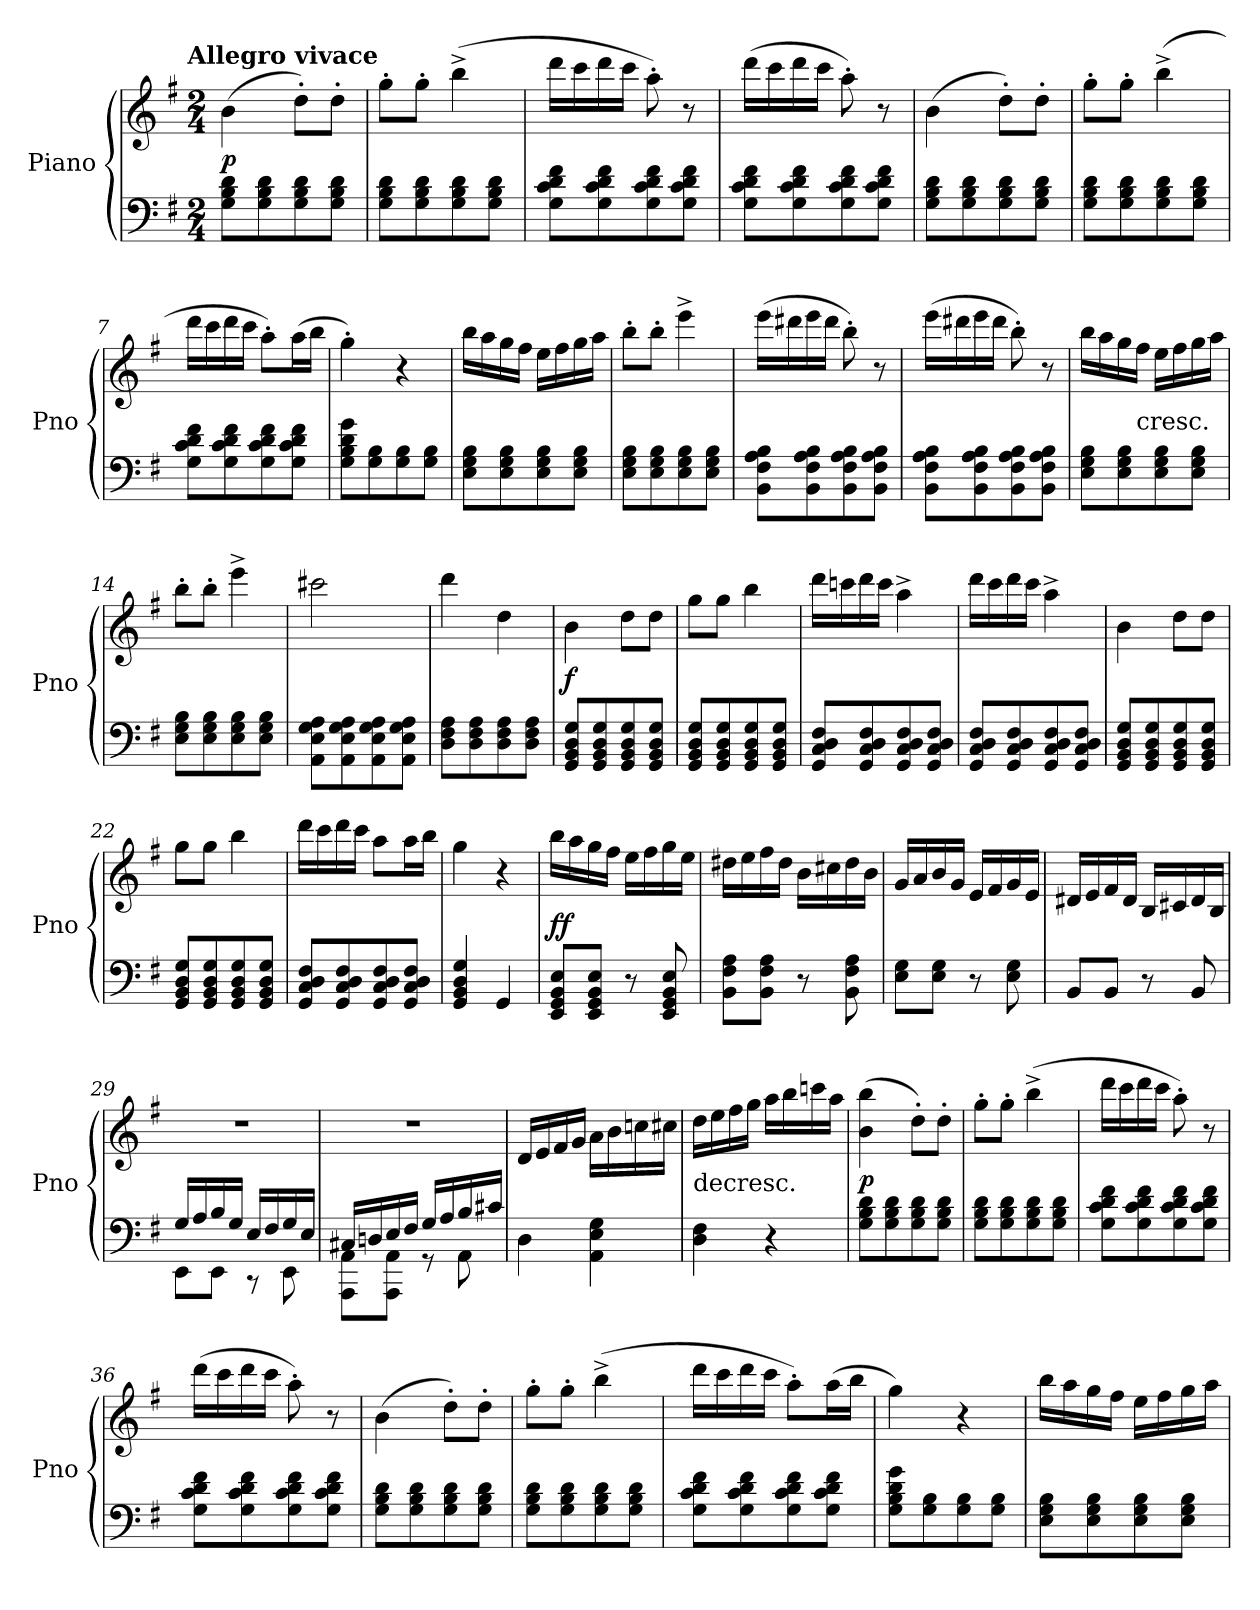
**kern	**kern	**dynam
*part1	*part1	*part1
*staff2	*staff1	*staff1/2
*I"Piano	*	*
*I'Pno	*	*
*clefF4	*clefG2	*
*k[f#]	*k[f#]	*
*G:	*G:	*
!!LO:TX:omd:t=Allegro vivace
*M2/4	*M2/4	*
*MM132	*MM132	*
=1	=1	=1
8G\ 8B\ 8d\L	(4b\	p
8G\ 8B\ 8d\	.	.
8G\ 8B\ 8d\	8dd'\L)	.
8G\ 8B\ 8d\J	8dd'\J	.
=2	=2	=2
8G\ 8B\ 8d\L	8gg'\L	.
8G\ 8B\ 8d\	8gg'\J	.
8G\ 8B\ 8d\	(4bb^\	.
8G\ 8B\ 8d\J	.	.
=3	=3	=3
8G\ 8c\ 8d\ 8f#\L	16ddd\LL	.
.	16ccc\	.
8G\ 8c\ 8d\ 8f#\	16ddd\	.
.	16ccc\JJ	.
8G\ 8c\ 8d\ 8f#\	8aa'\)	.
8G\ 8c\ 8d\ 8f#\J	8r	.
=4	=4	=4
8G\ 8c\ 8d\ 8f#\L	(16ddd\LL	.
.	16ccc\	.
8G\ 8c\ 8d\ 8f#\	16ddd\	.
.	16ccc\JJ	.
8G\ 8c\ 8d\ 8f#\	8aa'\)	.
8G\ 8c\ 8d\ 8f#\J	8r	.
=5	=5	=5
8G\ 8B\ 8d\L	(4b\	.
8G\ 8B\ 8d\	.	.
8G\ 8B\ 8d\	8dd'\L)	.
8G\ 8B\ 8d\J	8dd'\J	.
=6	=6	=6
8G\ 8B\ 8d\L	8gg'\L	.
8G\ 8B\ 8d\	8gg'\J	.
8G\ 8B\ 8d\	(4bb^\	.
8G\ 8B\ 8d\J	.	.
=7	=7	=7
8G\ 8c\ 8d\ 8f#\L	16ddd\LL	.
.	16ccc\	.
8G\ 8c\ 8d\ 8f#\	16ddd\	.
.	16ccc\JJ	.
8G\ 8c\ 8d\ 8f#\	8aa'\L)	.
8G\ 8c\ 8d\ 8f#\J	(16aa\L	.
.	16bb\JJ	.
=8	=8	=8
8G\ 8B\ 8d\ 8g\L	4gg'\)	.
8G\ 8B\	.	.
8G\ 8B\	4r	.
8G\ 8B\J	.	.
=9	=9	=9
8E\ 8G\ 8B\L	16bb\LL	.
.	16aa\	.
8E\ 8G\ 8B\	16gg\	.
.	16ff#\JJ	.
8E\ 8G\ 8B\	16ee\LL	.
.	16ff#\	.
8E\ 8G\ 8B\J	16gg\	.
.	16aa\JJ	.
=10	=10	=10
8E\ 8G\ 8B\L	8bb'\L	.
8E\ 8G\ 8B\	8bb'\J	.
8E\ 8G\ 8B\	4eee^\	.
8E\ 8G\ 8B\J	.	.
=11	=11	=11
8BB\ 8F#\ 8A\ 8B\L	(16eee\LL	.
.	16ddd#X\	.
8BB\ 8F#\ 8A\ 8B\	16eee\	.
.	16ddd#\JJ	.
8BB\ 8F#\ 8A\ 8B\	8bb'\)	.
8BB\ 8F#\ 8A\ 8B\J	8r	.
=12	=12	=12
8BB\ 8F#\ 8A\ 8B\L	(16eee\LL	.
.	16ddd#X\	.
8BB\ 8F#\ 8A\ 8B\	16eee\	.
.	16ddd#\JJ	.
8BB\ 8F#\ 8A\ 8B\	8bb'\)	.
8BB\ 8F#\ 8A\ 8B\J	8r	.
=13	=13	=13
8E\ 8G\ 8B\L	16bb\LL	.
.	16aa\	.
8E\ 8G\ 8B\	16gg\	.
!	!LO:TX:c:t=cresc.	!
.	16ff#\JJ	.
8E\ 8G\ 8B\	16ee\LL	.
.	16ff#\	.
8E\ 8G\ 8B\J	16gg\	.
.	16aa\JJ	.
=14	=14	=14
8E\ 8G\ 8B\L	8bb'\L	.
8E\ 8G\ 8B\	8bb'\J	.
8E\ 8G\ 8B\	4eee^\	.
8E\ 8G\ 8B\J	.	.
=15	=15	=15
8AA\ 8E\ 8G\ 8A\L	2ccc#X\	.
8AA\ 8E\ 8G\ 8A\	.	.
8AA\ 8E\ 8G\ 8A\	.	.
8AA\ 8E\ 8G\ 8A\J	.	.
=16	=16	=16
8D\ 8F#\ 8A\L	4ddd\	.
8D\ 8F#\ 8A\	.	.
8D\ 8F#\ 8A\	4dd\	.
8D\ 8F#\ 8A\J	.	.
=17	=17	=17
8GG/ 8BB/ 8D/ 8G/L	4b\	f
8GG/ 8BB/ 8D/ 8G/	.	.
8GG/ 8BB/ 8D/ 8G/	8dd\L	.
8GG/ 8BB/ 8D/ 8G/J	8dd\J	.
=18	=18	=18
8GG/ 8BB/ 8D/ 8G/L	8gg\L	.
8GG/ 8BB/ 8D/ 8G/	8gg\J	.
8GG/ 8BB/ 8D/ 8G/	4bb\	.
8GG/ 8BB/ 8D/ 8G/J	.	.
=19	=19	=19
8GG/ 8C/ 8D/ 8F#/L	16ddd\LL	.
.	16cccn\	.
8GG/ 8C/ 8D/ 8F#/	16ddd\	.
.	16ccc\JJ	.
8GG/ 8C/ 8D/ 8F#/	4aa^\	.
8GG/ 8C/ 8D/ 8F#/J	.	.
=20	=20	=20
8GG/ 8C/ 8D/ 8F#/L	16ddd\LL	.
.	16ccc\	.
8GG/ 8C/ 8D/ 8F#/	16ddd\	.
.	16ccc\JJ	.
8GG/ 8C/ 8D/ 8F#/	4aa^\	.
8GG/ 8C/ 8D/ 8F#/J	.	.
=21	=21	=21
8GG/ 8BB/ 8D/ 8G/L	4b\	.
8GG/ 8BB/ 8D/ 8G/	.	.
8GG/ 8BB/ 8D/ 8G/	8dd\L	.
8GG/ 8BB/ 8D/ 8G/J	8dd\J	.
=22	=22	=22
8GG/ 8BB/ 8D/ 8G/L	8gg\L	.
8GG/ 8BB/ 8D/ 8G/	8gg\J	.
8GG/ 8BB/ 8D/ 8G/	4bb\	.
8GG/ 8BB/ 8D/ 8G/J	.	.
=23	=23	=23
8GG/ 8C/ 8D/ 8F#/L	16ddd\LL	.
.	16ccc\	.
8GG/ 8C/ 8D/ 8F#/	16ddd\	.
.	16ccc\JJ	.
8GG/ 8C/ 8D/ 8F#/	8aa\L	.
8GG/ 8C/ 8D/ 8F#/J	16aa\L	.
.	16bb\JJ	.
=24	=24	=24
4GG/ 4BB/ 4D/ 4G/	4gg\	.
4GG/	4r	.
=25	=25	=25
8EE/ 8GG/ 8BB/ 8E/L	16bb\LL	ff
.	16aa\	.
8EE/ 8GG/ 8BB/ 8E/J	16gg\	.
.	16ff#\JJ	.
8r	16ee\LL	.
.	16ff#\	.
8EE/ 8GG/ 8BB/ 8E/	16gg\	.
.	16ee\JJ	.
=26	=26	=26
8BB\ 8F#\ 8A\L	16dd#X\LL	.
.	16ee\	.
8BB\ 8F#\ 8A\J	16ff#\	.
.	16dd#\JJ	.
8r	16b\LL	.
.	16cc#X\	.
8BB\ 8F#\ 8A\	16dd#\	.
.	16b\JJ	.
=27	=27	=27
8E\ 8G\L	16g/LL	.
.	16a/	.
8E\ 8G\J	16b/	.
.	16g/JJ	.
8r	16e/LL	.
.	16f#/	.
8E\ 8G\	16g/	.
.	16e/JJ	.
=28	=28	=28
8BB/L	16d#X/LL	.
.	16e/	.
8BB/J	16f#/	.
.	16d#/JJ	.
8r	16B/LL	.
.	16c#X/	.
8BB/	16d#/	.
.	16B/JJ	.
=29	=29	=29
*^	*	*
16G/LL	8EE\L	2r	.
16A/	.	.	.
16B/	8EE\J	.	.
16G/JJ	.	.	.
16E/LL	8r	.	.
16F#/	.	.	.
16G/	8EE\	.	.
16E/JJ	.	.	.
=30	=30	=30	=30
16C#X/LL	8AAA\ 8AA\L	2r	.
16Dn/	.	.	.
16E/	8AAA\ 8AA\J	.	.
16F#/JJ	.	.	.
16G/LL	8r	.	.
16A/	.	.	.
16B/	8AA\	.	.
16c#X/JJ	.	.	.
*v	*v	*	*
=31	=31	=31
4D\	16d/LL	.
.	16e/	.
.	16f#/	.
.	16g/JJ	.
4AA\ 4E\ 4G\	16a\LL	.
.	16b\	.
.	16ccn\	.
.	16cc#X\JJ	.
=32	=32	=32
!	!LO:TX:c:t=decresc.	!
4D\ 4F#\	16dd\LL	.
.	16ee\	.
.	16ff#\	.
.	16gg\JJ	.
4r	16aa\LL	.
.	16bb\	.
.	16cccn\	.
.	16aa\JJ	.
=33	=33	=33
8G\ 8B\ 8d\L	(4b\ 4bb\	p
8G\ 8B\ 8d\	.	.
8G\ 8B\ 8d\	8dd'\L)	.
8G\ 8B\ 8d\J	8dd'\J	.
=34	=34	=34
8G\ 8B\ 8d\L	8gg'\L	.
8G\ 8B\ 8d\	8gg'\J	.
8G\ 8B\ 8d\	(4bb^\	.
8G\ 8B\ 8d\J	.	.
=35	=35	=35
8G\ 8c\ 8d\ 8f#\L	16ddd\LL	.
.	16ccc\	.
8G\ 8c\ 8d\ 8f#\	16ddd\	.
.	16ccc\JJ	.
8G\ 8c\ 8d\ 8f#\	8aa'\)	.
8G\ 8c\ 8d\ 8f#\J	8r	.
=36	=36	=36
8G\ 8c\ 8d\ 8f#\L	(16ddd\LL	.
.	16ccc\	.
8G\ 8c\ 8d\ 8f#\	16ddd\	.
.	16ccc\JJ	.
8G\ 8c\ 8d\ 8f#\	8aa'\)	.
8G\ 8c\ 8d\ 8f#\J	8r	.
=37	=37	=37
8G\ 8B\ 8d\L	(4b\	.
8G\ 8B\ 8d\	.	.
8G\ 8B\ 8d\	8dd'\L)	.
8G\ 8B\ 8d\J	8dd'\J	.
=38	=38	=38
8G\ 8B\ 8d\L	8gg'\L	.
8G\ 8B\ 8d\	8gg'\J	.
8G\ 8B\ 8d\	(4bb^\	.
8G\ 8B\ 8d\J	.	.
=39	=39	=39
8G\ 8c\ 8d\ 8f#\L	16ddd\LL	.
.	16ccc\	.
8G\ 8c\ 8d\ 8f#\	16ddd\	.
.	16ccc\JJ	.
8G\ 8c\ 8d\ 8f#\	8aa'\L)	.
8G\ 8c\ 8d\ 8f#\J	(16aa\L	.
.	16bb\JJ	.
=40	=40	=40
8G\ 8B\ 8d\ 8g\L	4gg\)	.
8G\ 8B\	.	.
8G\ 8B\	4r	.
8G\ 8B\J	.	.
=41	=41	=41
8E\ 8G\ 8B\L	16bb\LL	.
.	16aa\	.
8E\ 8G\ 8B\	16gg\	.
.	16ff#\JJ	.
8E\ 8G\ 8B\	16ee\LL	.
.	16ff#\	.
8E\ 8G\ 8B\J	16gg\	.
.	16aa\JJ	.
=	=	=
*-	*-	*-
